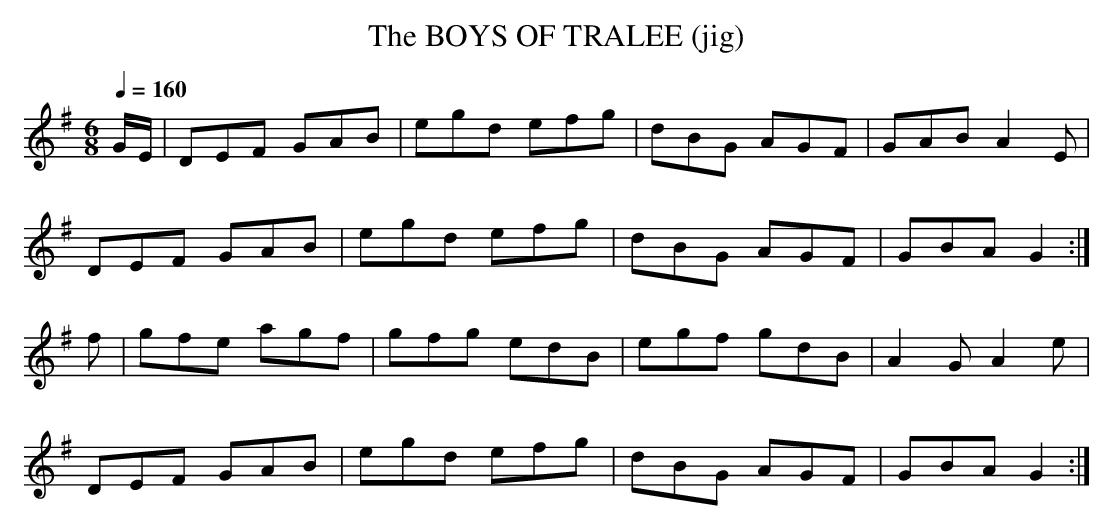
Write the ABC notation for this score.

X:1
T:BOYS OF TRALEE (jig), The
Q:1/4=160
L:1/8
M:6/8
K:G
G/E/| DEF GAB|egd efg|dBG AGF|GAB A2E|
DEF GAB|egd efg|dBG AGF|GBA G2 :|
f| gfe agf|gfg edB|egf gdB|A2G A2e |
DEF GAB|egd efg|dBG AGF|GBA G2 :|
